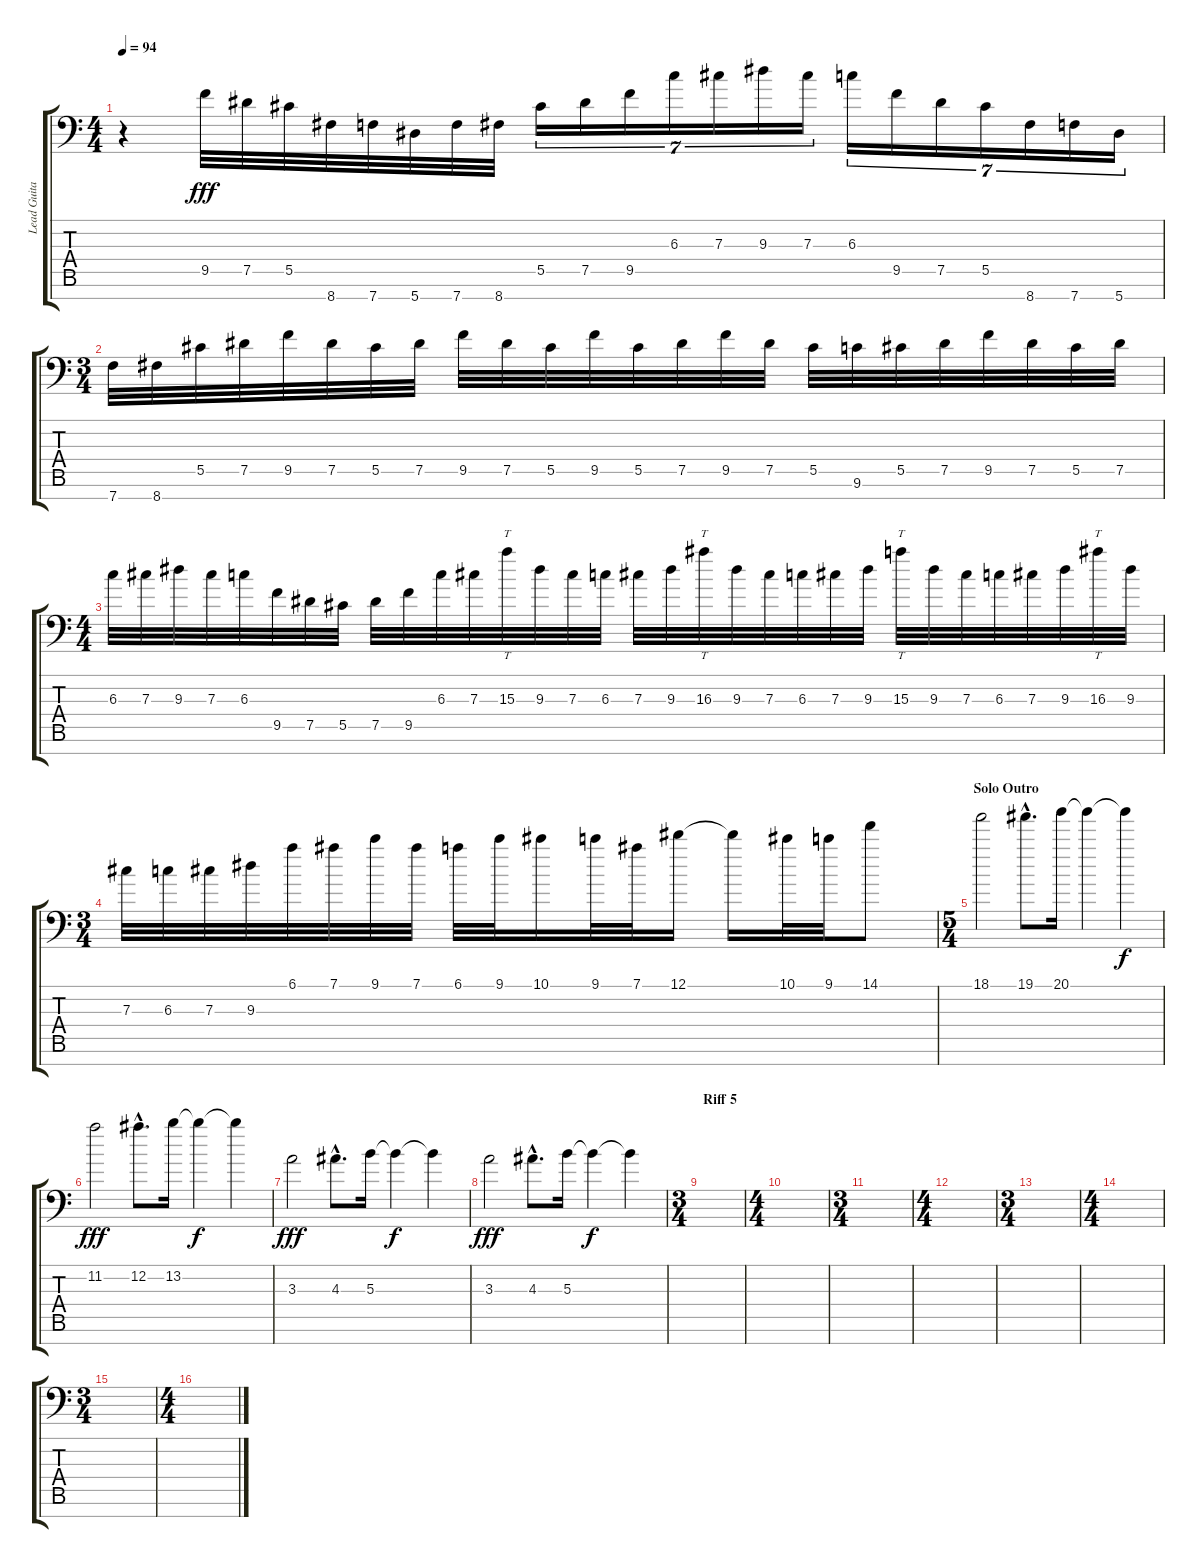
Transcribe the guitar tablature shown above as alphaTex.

\track ("Lead Guitar" "Lead Guita") {instrument overdrivenguitar}
\staff {score tabs}
\tuning (Eb4 Bb3 Gb3 Db3 Ab2 Eb2 Bb1) {hide}
\ts (4 4)
\tempo 94
\clef f4
\ks c
r.4{dy fff} 9.5.32 7.5.32 5.5.32 8.7.32 7.7.32 5.7.32 7.7.32 8.7.32 5.5.16{tu (7 4)} 7.5.16{tu (7 4)} 9.5.16{tu (7 4)} 6.3.16{tu (7 4)} 7.3.16{tu (7 4)} 9.3.16{tu (7 4)} 7.3.16{tu (7 4)} 6.3.16{tu (7 4)} 9.5.16{tu (7 4)} 7.5.16{tu (7 4)} 5.5.16{tu (7 4)} 8.7.16{tu (7 4)} 7.7.16{tu (7 4)} 5.7.16{tu (7 4)} |
\ts (3 4)
7.7.32 8.7.32 5.5.32 7.5.32 9.5.32 7.5.32 5.5.32 7.5.32 9.5.32 7.5.32 5.5.32 9.5.32 5.5.32 7.5.32 9.5.32 7.5.32 5.5.32 9.6.32 5.5.32 7.5.32 9.5.32 7.5.32 5.5.32 7.5.32 |
\ts (4 4)
6.3.32 7.3.32 9.3.32 7.3.32 6.3.32 9.5.32 7.5.32 5.5.32 7.5.32 9.5.32 6.3.32 7.3.32 15.3.32{tt} 9.3.32 7.3.32 6.3.32 7.3.32 9.3.32 16.3.32{tt} 9.3.32 7.3.32 6.3.32 7.3.32 9.3.32 15.3.32{tt} 9.3.32 7.3.32 6.3.32 7.3.32 9.3.32 16.3.32{tt} 9.3.32 |
\ts (3 4)
7.3.32 6.3.32 7.3.32 9.3.32 6.1.32 7.1.32 9.1.32 7.1.32 6.1.32 9.1.32 10.1.16 9.1.32 7.1.32 12.1.16 12.1{t}.16 10.1.32 9.1.32 14.1.8 |
\ts (5 4)
\section ("" "Solo Outro")
18.1.2 19.1{hac}.8{d} 20.1.16 20.1{t}.4 20.1{t}.4{dy f} |
11.2.2{dy fff} 12.2{hac}.8{d} 13.2.16 13.2{t}.4{dy f} 13.2{t}.4 |
3.3.2{dy fff} 4.3{hac}.8{d} 5.3.16 5.3{t}.4{dy f} 5.3{t}.4 |
3.3.2{dy fff} 4.3{hac}.8{d} 5.3.16 5.3{t}.4{dy f} 5.3{t}.4 |
\ts (3 4)
\section ("" "Riff 5")
|
\ts (4 4)
|
\ts (3 4)
|
\ts (4 4)
|
\ts (3 4)
|
\ts (4 4)
|
\ts (3 4)
|
\ts (4 4)
